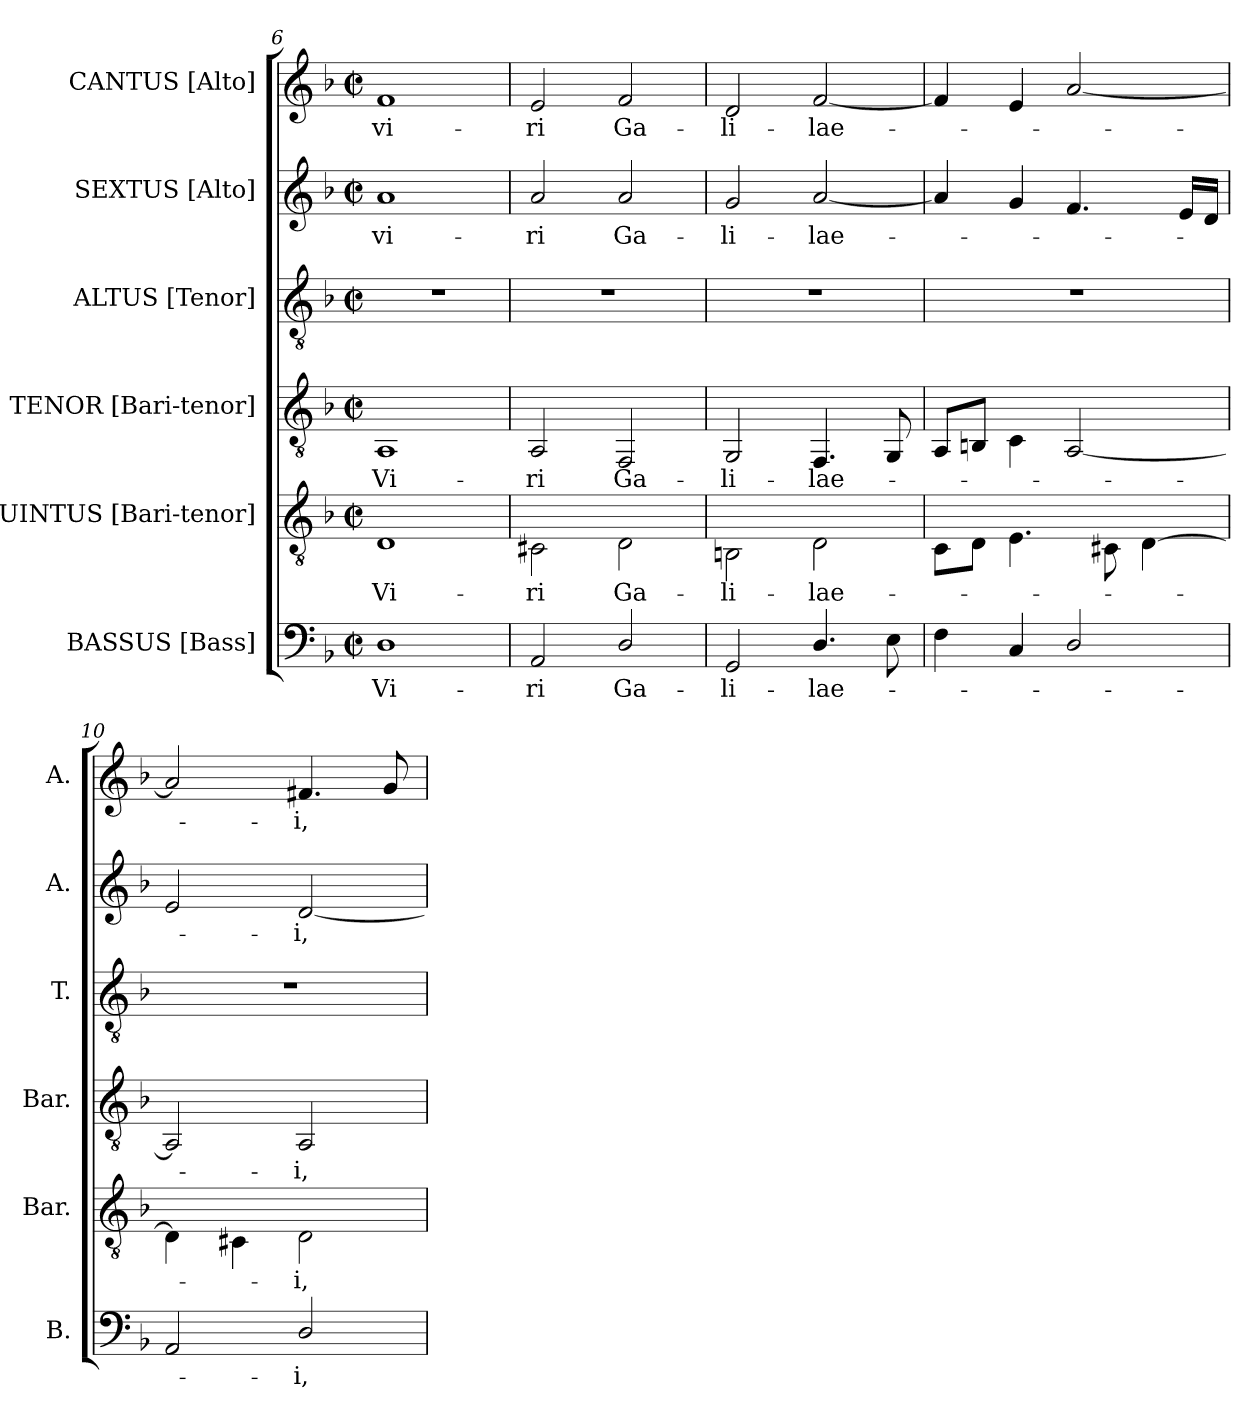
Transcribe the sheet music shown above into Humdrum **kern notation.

**kern	**text	**kern	**text	**kern	**text	**kern	**kern	**text	**kern	**text
*part6	*part6	*part5	*part5	*part4	*part4	*part3	*part2	*part2	*part1	*part1
*staff6	*staff6	*staff5	*staff5	*staff4	*staff4	*staff3	*staff2	*staff2	*staff1	*staff1
*I"BASSUS [Bass]	*	*I"QUINTUS [Bari-tenor]	*	*I"TENOR [Bari-tenor]	*	*I"ALTUS [Tenor]	*I"SEXTUS [Alto]	*	*I"CANTUS [Alto]	*
*I'B.	*	*I'Bar.	*	*I'Bar.	*	*I'T.	*I'A.	*	*I'A.	*
*clefF4	*	*clefGv2	*	*clefGv2	*	*clefGv2	*clefG2	*	*clefG2	*
*k[b-]	*	*k[b-]	*	*k[b-]	*	*k[b-]	*k[b-]	*	*k[b-]	*
*d:	*	*d:	*	*d:	*	*d:	*d:	*	*d:	*
*M2/2	*	*M2/2	*	*M2/2	*	*M2/2	*M2/2	*	*M2/2	*
*met(c|)	*	*met(c|)	*	*met(c|)	*	*met(c|)	*met(c|)	*	*met(c|)	*
=6	=6	=6	=6	=6	=6	=6	=6	=6	=6	=6
!	!LO:LY:b:color=#000000	!	!	!	!	!	!	!	!	!
!	!	!	!LO:LY:b:color=#000000	!	!	!	!	!	!	!
!	!	!	!	!	!LO:LY:b:color=#000000	!	!	!	!	!
!	!	!	!	!	!	!	!	!LO:LY:b:color=#000000	!	!
!	!	!	!	!	!	!	!	!	!	!LO:LY:b:color=#000000
1Di	Vi-	1Di	Vi-	1AAi	Vi-	1r	1ai	vi-	1fi	vi-
=7	=7	=7	=7	=7	=7	=7	=7	=7	=7	=7
!	!LO:LY:b:color=#000000	!	!	!	!	!	!	!	!	!
!	!	!	!LO:LY:b:color=#000000	!	!	!	!	!	!	!
!	!	!	!	!	!LO:LY:b:color=#000000	!	!	!	!	!
!	!	!	!	!	!	!	!	!LO:LY:b:color=#000000	!	!
!	!	!	!	!	!	!	!	!	!	!LO:LY:b:color=#000000
2AAi/	-ri	2C#Xi\	-ri	2AAi/	-ri	1r	2ai/	-ri	2ei/	-ri
!	!LO:LY:b:color=#000000	!	!	!	!	!	!	!	!	!
!	!	!	!LO:LY:b:color=#000000	!	!	!	!	!	!	!
!	!	!	!	!	!LO:LY:b:color=#000000	!	!	!	!	!
!	!	!	!	!	!	!	!	!LO:LY:b:color=#000000	!	!
!	!	!	!	!	!	!	!	!	!	!LO:LY:b:color=#000000
2Di/	Ga-	2Di\	Ga-	2FFi/	Ga-	.	2ai/	Ga-	2fi/	Ga-
!!LO:LB:g=z
=8	=8	=8	=8	=8	=8	=8	=8	=8	=8	=8
!	!LO:LY:b:color=#000000	!	!	!	!	!	!	!	!	!
!	!	!	!LO:LY:b:color=#000000	!	!	!	!	!	!	!
!	!	!	!	!	!LO:LY:b:color=#000000	!	!	!	!	!
!	!	!	!	!	!	!	!	!LO:LY:b:color=#000000	!	!
!	!	!	!	!	!	!	!	!	!	!LO:LY:b:color=#000000
2GGi/	-li-	2BBni\	-li-	2GGi/	-li-	1r	2gi/	-li-	2di/	-li-
!	!LO:LY:b:color=#000000	!	!	!	!	!	!	!	!	!
!	!	!	!LO:LY:b:color=#000000	!	!	!	!	!	!	!
!	!	!	!	!	!LO:LY:b:color=#000000	!	!	!	!	!
!	!	!	!	!	!	!	!	!LO:LY:b:color=#000000	!	!
!	!	!	!	!	!	!	!	!	!	!LO:LY:b:color=#000000
4.Di/	-lae-	2Di\	-lae-	4.FFi/	-lae-	.	[2ai/	-lae-	[2fi/	-lae-
8Ei\	.	.	.	8GGi/	.	.	.	.	.	.
=9	=9	=9	=9	=9	=9	=9	=9	=9	=9	=9
4Fi\	.	8Ci\L	.	8AAi/L	.	1r	4ai/]	.	4fi/]	.
.	.	8Di\J	.	8BBni/J	.	.	.	.	.	.
4Ci/	.	4.Ei\	.	4Ci\	.	.	4gi/	.	4ei/	.
2Di/	.	.	.	[2AAi/	.	.	4.fi/	.	[2ai/	.
.	.	8C#Xi\	.	.	.	.	.	.	.	.
.	.	[4Di\	.	.	.	.	.	.	.	.
.	.	.	.	.	.	.	16ei/LL	.	.	.
.	.	.	.	.	.	.	16di/JJ	.	.	.
=10	=10	=10	=10	=10	=10	=10	=10	=10	=10	=10
2AAi/	.	4Di\]	.	2AAi/]	.	1r	2ei/	.	2ai/]	.
.	.	4C#Xi\	.	.	.	.	.	.	.	.
!	!LO:LY:b:color=#000000	!	!	!	!	!	!	!	!	!
!	!	!	!LO:LY:b:color=#000000	!	!	!	!	!	!	!
!	!	!	!	!	!LO:LY:b:color=#000000	!	!	!	!	!
!	!	!	!	!	!	!	!	!LO:LY:b:color=#000000	!	!
!	!	!	!	!	!	!	!	!	!	!LO:LY:b:color=#000000
2Di/	-i,	2Di\	-i,	2AAi/	-i,	.	[2di/	-i,	4.f#Xi/	-i,
.	.	.	.	.	.	.	.	.	8gi/	.
=	=	=	=	=	=	=	=	=	=	=
*-	*-	*-	*-	*-	*-	*-	*-	*-	*-	*-
